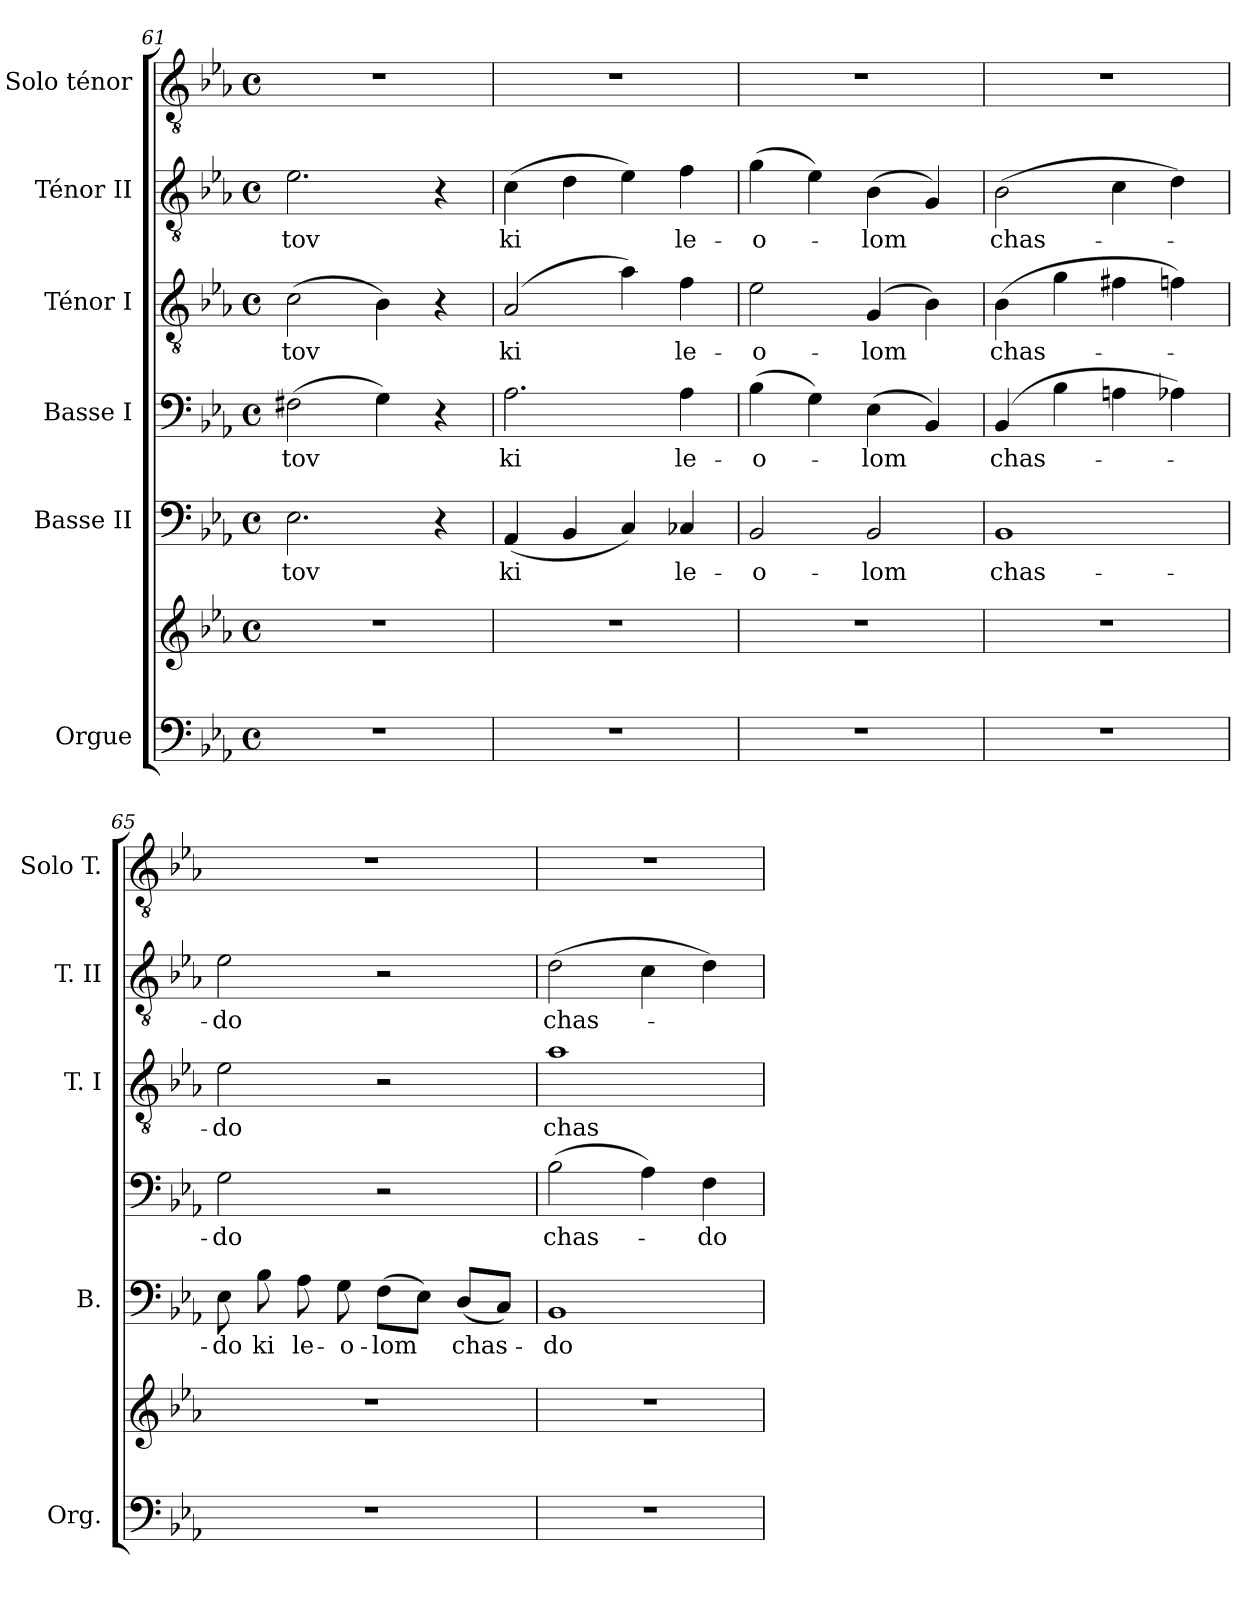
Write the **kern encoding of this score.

**kern	**kern	**kern	**text	**kern	**text	**kern	**text	**kern	**text	**kern
*part6	*part6	*part5	*part5	*part4	*part4	*part3	*part3	*part2	*part2	*part1
*staff7	*staff6	*staff5	*staff5	*staff4	*staff4	*staff3	*staff3	*staff2	*staff2	*staff1
*I"Orgue	*	*I"Basse II	*	*I"Basse I	*	*I"Ténor I	*	*I"Ténor II	*	*I"Solo ténor
*I'Org.	*	*I'B.	*	*	*	*I'T. I	*	*I'T. II	*	*I'Solo T.
*clefF4	*clefG2	*clefF4	*	*clefF4	*	*clefGv2	*	*clefGv2	*	*clefGv2
*	*	*	*	*	*	*ITrd7c12	*	*ITrd7c12	*	*ITrd7c12
*k[b-e-a-]	*k[b-e-a-]	*k[b-e-a-]	*	*k[b-e-a-]	*	*k[b-e-a-]	*	*k[b-e-a-]	*	*k[b-e-a-]
*E-:	*E-:	*E-:	*	*E-:	*	*E-:	*	*E-:	*	*E-:
*M4/4	*M4/4	*M4/4	*	*M4/4	*	*M4/4	*	*M4/4	*	*M4/4
*met(c)	*met(c)	*met(c)	*	*met(c)	*	*met(c)	*	*met(c)	*	*met(c)
=61	=61	=61	=61	=61	=61	=61	=61	=61	=61	=61
!	!	!	!LO:LY:b:color=#000000	!	!	!	!	!	!	!
!	!	!	!	!	!LO:LY:b:color=#000000	!	!	!	!	!
!	!	!	!	!	!	!	!LO:LY:b:color=#000000	!	!	!
!	!	!	!	!	!	!	!	!	!LO:LY:b:color=#000000	!
1r	1r	2.E-i\	tov	(2F#Xi\	tov	(2Ci\	tov	2.E-i\	tov	1r
.	.	.	.	4Gi\)	.	4BB-i\)	.	.	.	.
.	.	4r	.	4r	.	4r	.	4r	.	.
=62	=62	=62	=62	=62	=62	=62	=62	=62	=62	=62
!	!	!	!LO:LY:b:color=#000000	!	!	!	!	!	!	!
!	!	!	!	!	!LO:LY:b:color=#000000	!	!	!	!	!
!	!	!	!	!	!	!	!LO:LY:b:color=#000000	!	!	!
!	!	!	!	!	!	!	!	!	!LO:LY:b:color=#000000	!
1r	1r	(4AA-i/	ki	2.A-i\	ki	(2AA-i/	ki	(4Ci\	ki	1r
.	.	4BB-i/	.	.	.	.	.	4Di\	.	.
.	.	4Ci/)	.	.	.	4A-i\)	.	4E-i\)	.	.
!	!	!	!LO:LY:b:color=#000000	!	!	!	!	!	!	!
!	!	!	!	!	!LO:LY:b:color=#000000	!	!	!	!	!
!	!	!	!	!	!	!	!LO:LY:b:color=#000000	!	!	!
!	!	!	!	!	!	!	!	!	!LO:LY:b:color=#000000	!
.	.	4C-Xi/	le-	4A-i\	le-	4Fi\	le-	4Fi\	le-	.
!!LO:LB:g=z
=63	=63	=63	=63	=63	=63	=63	=63	=63	=63	=63
!	!	!	!LO:LY:b:color=#000000	!	!	!	!	!	!	!
!	!	!	!	!	!LO:LY:b:color=#000000	!	!	!	!	!
!	!	!	!	!	!	!	!LO:LY:b:color=#000000	!	!	!
!	!	!	!	!	!	!	!	!	!LO:LY:b:color=#000000	!
1r	1r	2BB-i/	-o-	(4B-i\	-o-	2E-i\	-o-	(4Gi\	-o-	1r
.	.	.	.	4Gi\)	.	.	.	4E-i\)	.	.
!	!	!	!LO:LY:b:color=#000000	!	!	!	!	!	!	!
!	!	!	!	!	!LO:LY:b:color=#000000	!	!	!	!	!
!	!	!	!	!	!	!	!LO:LY:b:color=#000000	!	!	!
!	!	!	!	!	!	!	!	!	!LO:LY:b:color=#000000	!
.	.	2BB-i/	-lom	(4E-i\	-lom	(4GGi/	-lom	(4BB-i\	-lom	.
.	.	.	.	4BB-i/)	.	4BB-i\)	.	4GGi/)	.	.
=64	=64	=64	=64	=64	=64	=64	=64	=64	=64	=64
!	!	!	!LO:LY:b:color=#000000	!	!	!	!	!	!	!
!	!	!	!	!	!LO:LY:b:color=#000000	!	!	!	!	!
!	!	!	!	!	!	!	!LO:LY:b:color=#000000	!	!	!
!	!	!	!	!	!	!	!	!	!LO:LY:b:color=#000000	!
1r	1r	1BB-i	chas-	(4BB-i/	chas-	(4BB-i\	chas-	(2BB-i\	chas-	1r
.	.	.	.	4B-i\	.	4Gi\	.	.	.	.
.	.	.	.	4Ani\	.	4F#Xi\	.	4Ci\	.	.
.	.	.	.	4A-Xi\)	.	4Fni\)	.	4Di\)	.	.
=65	=65	=65	=65	=65	=65	=65	=65	=65	=65	=65
!	!	!	!LO:LY:b:color=#000000	!	!	!	!	!	!	!
!	!	!	!	!	!LO:LY:b:color=#000000	!	!	!	!	!
!	!	!	!	!	!	!	!LO:LY:b:color=#000000	!	!	!
!	!	!	!	!	!	!	!	!	!LO:LY:b:color=#000000	!
1r	1r	8E-i\	-do	2Gi\	-do	2E-i\	-do	2E-i\	-do	1r
!	!	!	!LO:LY:b:color=#000000	!	!	!	!	!	!	!
.	.	8B-i\	ki	.	.	.	.	.	.	.
!	!	!	!LO:LY:b:color=#000000	!	!	!	!	!	!	!
.	.	8A-i\	le-	.	.	.	.	.	.	.
!	!	!	!LO:LY:b:color=#000000	!	!	!	!	!	!	!
.	.	8Gi\	-o-	.	.	.	.	.	.	.
!	!	!	!LO:LY:b:color=#000000	!	!	!	!	!	!	!
.	.	(8Fi\L	-lom	2r	.	2r	.	2r	.	.
.	.	8E-i\J)	.	.	.	.	.	.	.	.
!	!	!	!LO:LY:b:color=#000000	!	!	!	!	!	!	!
.	.	(8Di/L	chas-	.	.	.	.	.	.	.
.	.	8Ci/J)	.	.	.	.	.	.	.	.
=66	=66	=66	=66	=66	=66	=66	=66	=66	=66	=66
!	!	!	!LO:LY:b:color=#000000	!	!	!	!	!	!	!
!	!	!	!	!	!LO:LY:b:color=#000000	!	!	!	!	!
!	!	!	!	!	!	!	!LO:LY:b:color=#000000	!	!	!
!	!	!	!	!	!	!	!	!	!LO:LY:b:color=#000000	!
1r	1r	1BB-i	-do	(2B-i\	chas-	1A-i	chas-	(2Di\	chas-	1r
.	.	.	.	4A-i\)	.	.	.	4Ci\	.	.
!	!	!	!	!	!LO:LY:b:color=#000000	!	!	!	!	!
.	.	.	.	4Fi\	-do	.	.	4Di\)	.	.
=	=	=	=	=	=	=	=	=	=	=
*-	*-	*-	*-	*-	*-	*-	*-	*-	*-	*-
